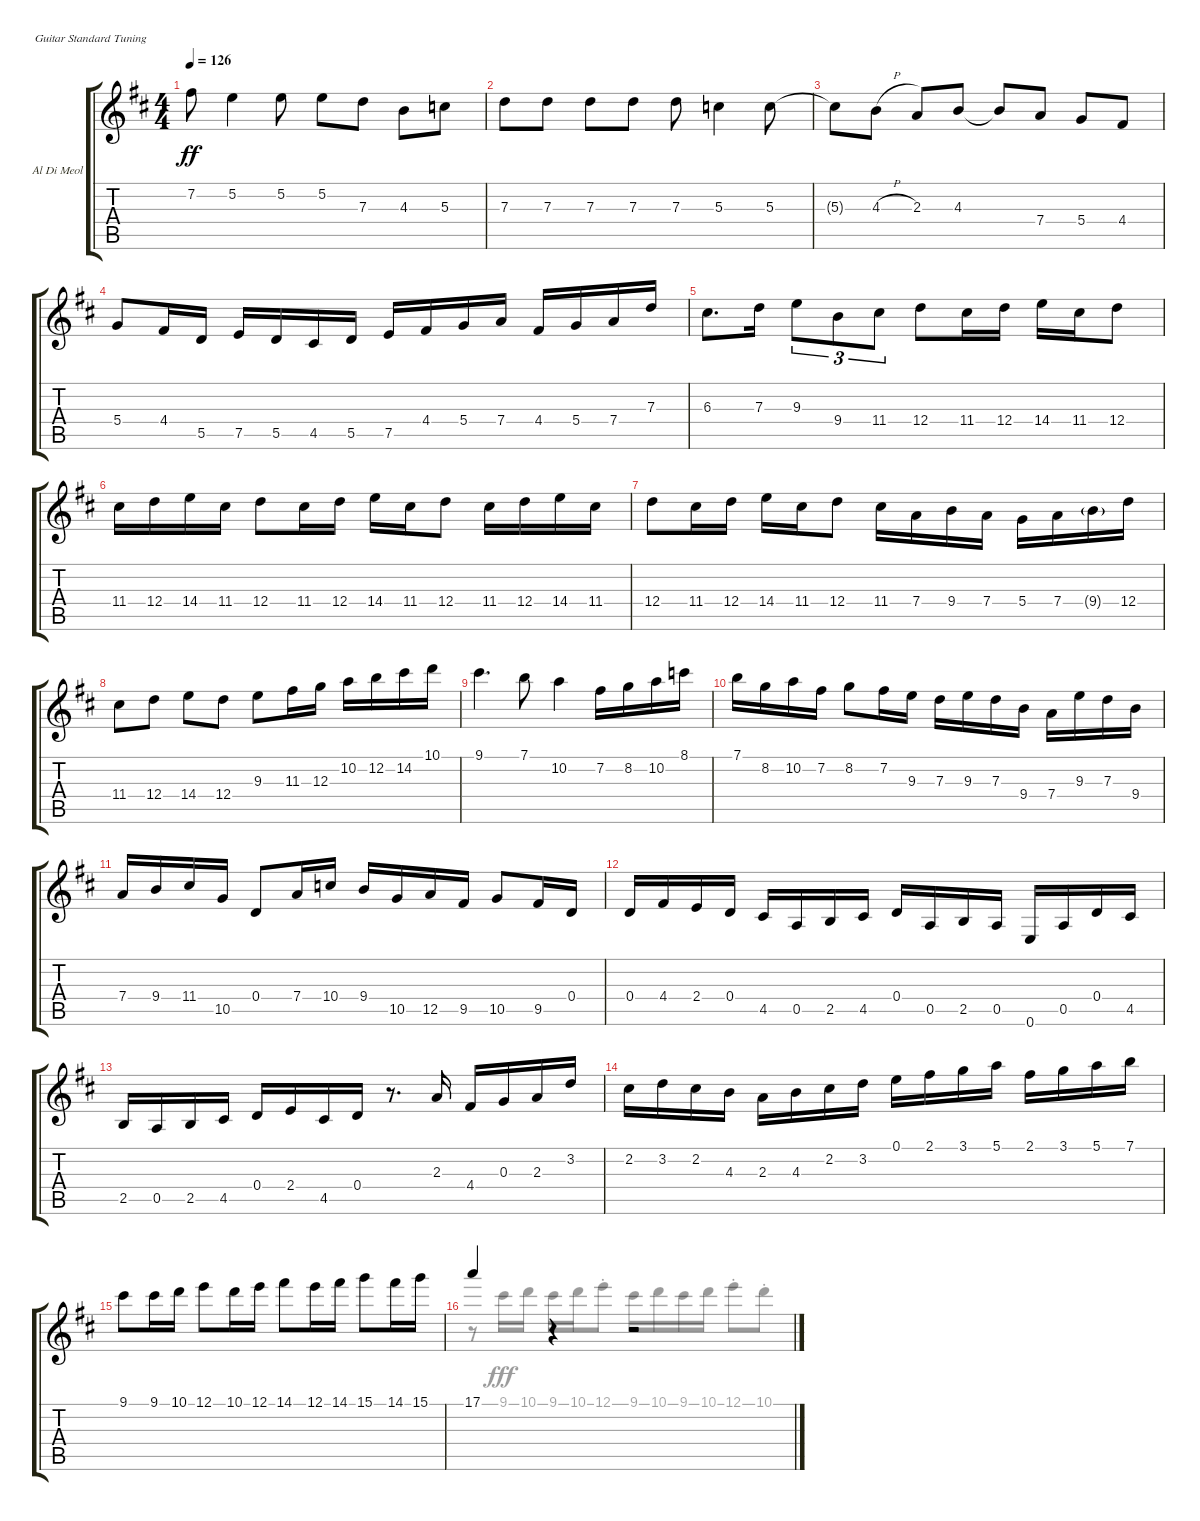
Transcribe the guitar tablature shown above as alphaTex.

\bracketExtendMode groupsimilarinstruments
\firstSystemTrackNameOrientation horizontal
\otherSystemsTrackNameOrientation horizontal
\track ("Al Di Meola" "Al Di Meol") {instrument acousticguitarsteel}
\staff {score tabs}
\tuning (E4 B3 G3 D3 A2 E2)
\voice
\ts (4 4)
\tempo 126
\clef g2
\ks d
7.2{t}.8{dy ff} 5.2.4 5.2.8 5.2.8 7.3.8 4.3.8 5.3.8 |
7.3.8 7.3.8 7.3.8 7.3.8 7.3.8 5.3.4 5.3.8 |
5.3{t}.8 4.3{h}.8 2.3.8 4.3.8 4.3{t}.8 7.4.8 5.4.8 4.4.8 |
5.4.8 4.4.16 5.5.16 7.5.16 5.5.16 4.5.16 5.5.16 7.5.16 4.4.16 5.4.16 7.4.16 4.4.16 5.4.16 7.4.16 7.3.16 |
6.3.8{d} 7.3.16 9.3.8{tu (3 2)} 9.4.8{tu (3 2)} 11.4.8{tu (3 2)} 12.4.8 11.4.16 12.4.16 14.4.16 11.4.16 12.4.8 |
11.4.16 12.4.16 14.4.16 11.4.16 12.4.8 11.4.16 12.4.16 14.4.16 11.4.16 12.4.8 11.4.16 12.4.16 14.4.16 11.4.16 |
12.4.8 11.4.16 12.4.16 14.4.16 11.4.16 12.4.8 11.4.16 7.4.16 9.4.16 7.4.16 5.4.16 7.4.16 9.4{g}.16 12.4.16 |
11.4.8 12.4.8 14.4.8 12.4.8 9.3.8 11.3.16 12.3.16 10.2.16 12.2.16 14.2.16 10.1.16 |
9.1.4{d} 7.1.8 10.2.4 7.2.16 8.2.16 10.2.16 8.1.16 |
7.1.16 8.2.16 10.2.16 7.2.16 8.2.8 7.2.16 9.3.16 7.3.16 9.3.16 7.3.16 9.4.16 7.4.16 9.3.16 7.3.16 9.4.16 |
7.4.16 9.4.16 11.4.16 10.5.16 0.4.8 7.4.16 10.4.16 9.4.16 10.5.16 12.5.16 9.5.16 10.5.8 9.5.16 0.4.16 |
0.4.16 4.4.16 2.4.16 0.4.16 4.5.16 0.5.16 2.5.16 4.5.16 0.4.16 0.5.16 2.5.16 0.5.16 0.6.16 0.5.16 0.4.16 4.5.16 |
2.5.16 0.5.16 2.5.16 4.5.16 0.4.16 2.4.16 4.5.16 0.4.16 r.8{d} 2.3.16 4.4.16 0.3.16 2.3.16 3.2.16 |
2.2.16 3.2.16 2.2.16 4.3.16 2.3.16 4.3.16 2.2.16 3.2.16 0.1.16 2.1.16 3.1.16 5.1.16 2.1.16 3.1.16 5.1.16 7.1.16 |
9.1.8 9.1.16 10.1.16 12.1.8 10.1.16 12.1.16 14.1.8 12.1.16 14.1.16 15.1.8 14.1.16 15.1.16 |
17.1.4 r.4 r.2
\voice
\clef g2
\ottava regular
\simile none
\ks d
|
|
|
|
|
|
|
|
|
|
|
|
|
|
|
r.8 9.1.16{dy fff} 10.1.16 9.1.16 10.1.16 12.1{st}.8 9.1.16 10.1.16 9.1.16 10.1.16 12.1{st}.8 10.1{st}.8
